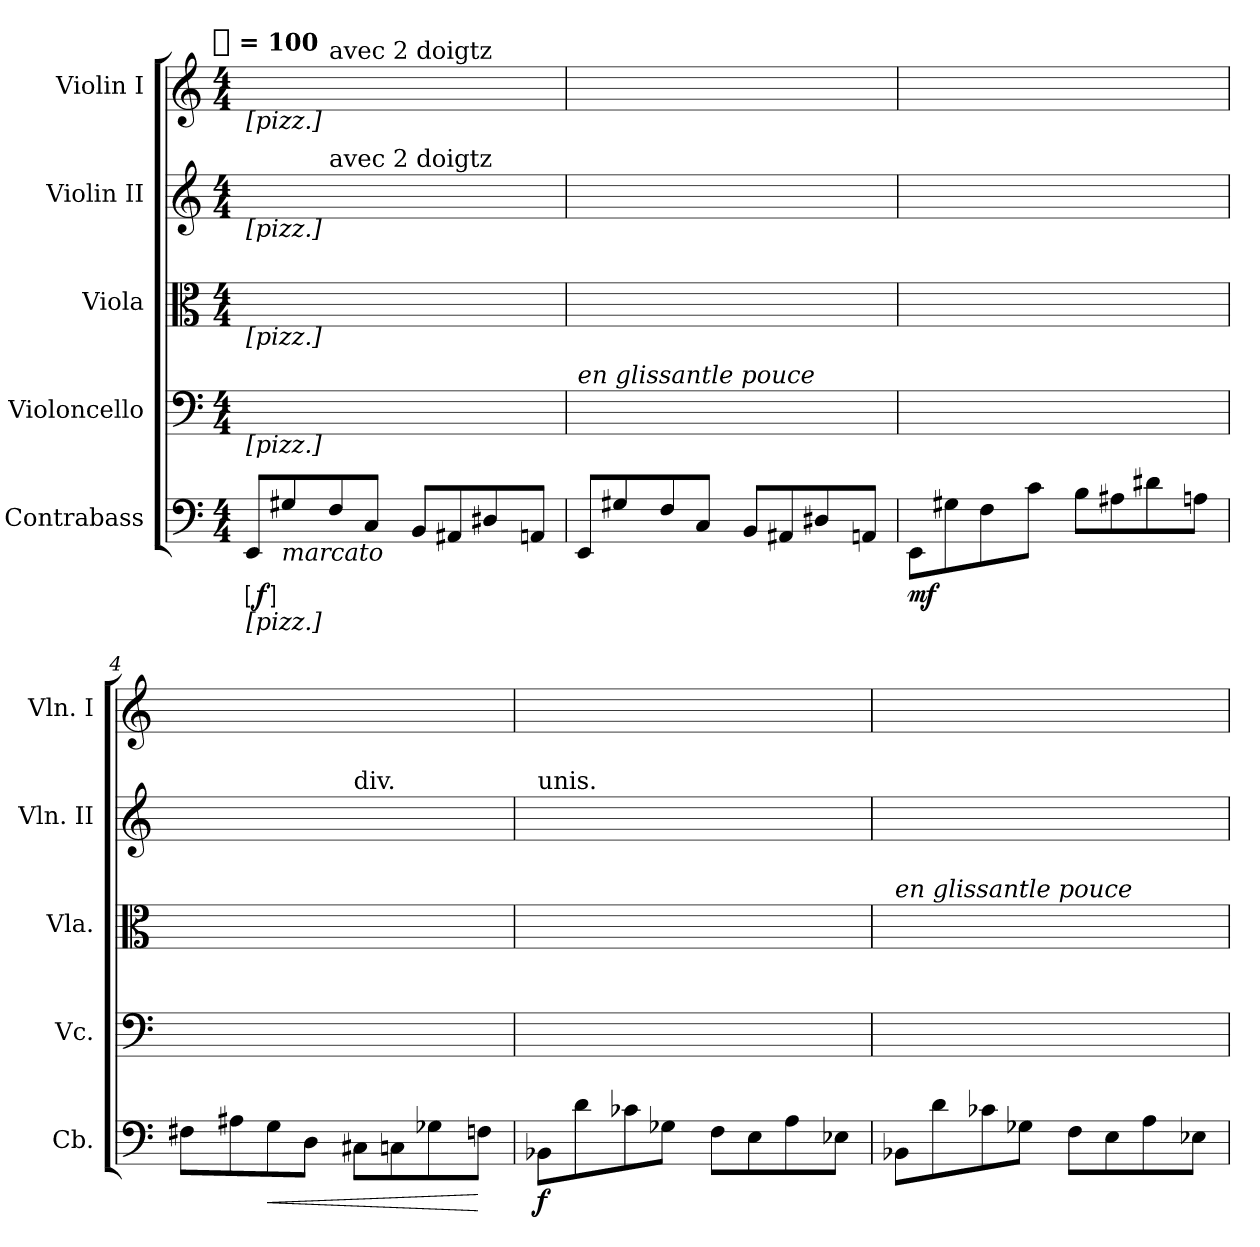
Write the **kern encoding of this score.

**kern	**dynam	**kern	**kern	**kern	**kern
*part5	*part5	*part4	*part3	*part2	*part1
*staff5	*staff5	*staff4	*staff3	*staff2	*staff1
*I"Contrabass	*	*I"Violoncello	*I"Viola	*I"Violin II	*I"Violin I
*I'Cb.	*	*I'Vc.	*I'Vla.	*I'Vln. II	*I'Vln. I
*clefF4	*	*clefF4	*clefC3	*clefG2	*clefG2
*ITrd7c12	*	*	*	*	*
*k[]	*	*k[]	*k[]	*k[]	*k[]
*C:	*	*C:	*C:	*C:	*C:
!!LO:TX:omd:t=[quarter] = 100
*M4/4	*	*M4/4	*M4/4	*M4/4	*M4/4
*MM100	*	*MM100	*MM100	*MM100	*MM100
=1	=1	=1	=1	=1	=1
!	!	!	!	!	!LO:TX:b:t=[pizz.]
!	!	!	!	!LO:TX:b:t=[pizz.]	!
!	!	!	!LO:TX:b:t=[pizz.]	!	!
!	!	!LO:TX:b:t=[pizz.]	!	!	!
!LO:TX:b:t=[pizz.]	!	!	!	!	!
!	!LO:DY:ed=brack	!	!	!	!
8EEEL	f	8ryy	4ryy	8.ryy	8.ryy
!LO:TX:b:i:t=marcato	!	!	!	!	!
8GG#X	.	16ryy	.	.	.
.	.	16ryy	.	16ryy	16ryy
!	!	!	!	!	!LO:TX:a:t=avec 2 doigtz
!	!	!	!	!LO:TX:a:t=avec 2 doigtz	!
8FF	.	8.ryy	8.ryy	8.ryy	8.ryy
8CCJ	.	.	.	.	.
.	.	16ryy	16ryy	16ryy	16ryy
8BBBL	.	8ryy	8ryy	8ryy	8ryy
8AAA#X	.	8ryy	8ryy	8ryy	8ryy
8DD#X	.	16ryy	16ryy	16ryy	16ryy
.	.	8.ryy	8.ryy	8.ryy	8.ryy
8AAAnJ	.	.	.	.	.
=2	=2	=2	=2	=2	=2
!	!	!LO:TX:a:i:t=en glissantle pouce	!	!	!
8EEEL	.	8ryy	4ryy	4ryy	1ryy
8GG#X	.	16ryy	.	.	.
.	.	16ryy	.	.	.
8FF	.	8.ryy	8.ryy	8.ryy	.
8CCJ	.	.	.	.	.
.	.	16ryy	16ryy	16ryy	.
8BBBL	.	8ryy	8ryy	8ryy	.
8AAA#X	.	8ryy	8ryy	8ryy	.
8DD#X	.	16ryy	16ryy	16ryy	.
.	.	8.ryy	8.ryy	8.ryy	.
8AAAnJ	.	.	.	.	.
=3	=3	=3	=3	=3	=3
8EEEL	mf	8ryy	8ryy	1ryy	1ryy
8GG#X	.	8ryy	8ryy	.	.
8FF	.	16ryy	16ryy	.	.
.	.	8ryy	8ryy	.	.
8CJ	.	.	.	.	.
.	.	16ryy	16ryy	.	.
8BBL	.	8ryy	8ryy	.	.
8AA#X	.	8ryy	8ryy	.	.
8D#X	.	16ryy	16ryy	.	.
.	.	8.ryy	8.ryy	.	.
8AAnJ	.	.	.	.	.
=4	=4	=4	=4	=4	=4
8FF#XL	.	16ryy	16ryy	2ryy	16ryy
.	.	16ryy	8.ryy	.	16ryy
8AA#X	.	8ryy	.	.	8ryy
!	!LO:HP:b	!	!	!	!
8GG	<	8.ryy	8.ryy	.	8.ryy
8DDJ	.	.	.	.	.
.	.	16ryy	16ryy	.	16ryy
!	!	!	!	!LO:TX:a:t=div.	!
8CC#XL	.	8ryy	8ryy	2ryy	8ryy
8CCn	.	8ryy	8ryy	.	8ryy
8GG-X	.	16ryy	16ryy	.	16ryy
.	.	8.ryy	8.ryy	.	8.ryy
8FFnJ	[	.	.	.	.
=5	=5	=5	=5	=5	=5
!	!	!	!	!LO:TX:a:t=unis.	!
8BBB-XL	f	8.ryy	8.ryy	8.ryy	8.ryy
8D	.	.	.	.	.
.	.	16ryy	16ryy	16ryy	16ryy
8C-X	.	8.ryy	8.ryy	8.ryy	8.ryy
8GG-XJ	.	.	.	.	.
.	.	16ryy	16ryy	16ryy	16ryy
8FFL	.	8ryy	8ryy	8ryy	8ryy
8EE	.	8ryy	8ryy	8ryy	8ryy
8AA	.	16ryy	16ryy	16ryy	16ryy
.	.	8.ryy	8.ryy	8.ryy	8.ryy
8EE-XJ	.	.	.	.	.
=6	=6	=6	=6	=6	=6
!	!	!	!LO:TX:a:i:t=en glissantle pouce	!	!
8BBB-XL	.	8.ryy	8.ryy	4ryy	1ryy
8D	.	.	.	.	.
.	.	16ryy	16ryy	.	.
8C-X	.	8.ryy	8.ryy	8.ryy	.
8GG-XJ	.	.	.	.	.
.	.	16ryy	16ryy	16ryy	.
8FFL	.	8ryy	8ryy	8ryy	.
8EE	.	8ryy	8ryy	8ryy	.
8AA	.	16ryy	16ryy	16ryy	.
.	.	8.ryy	8.ryy	8.ryy	.
8EE-XJ	.	.	.	.	.
=	=	=	=	=	=
*-	*-	*-	*-	*-	*-
